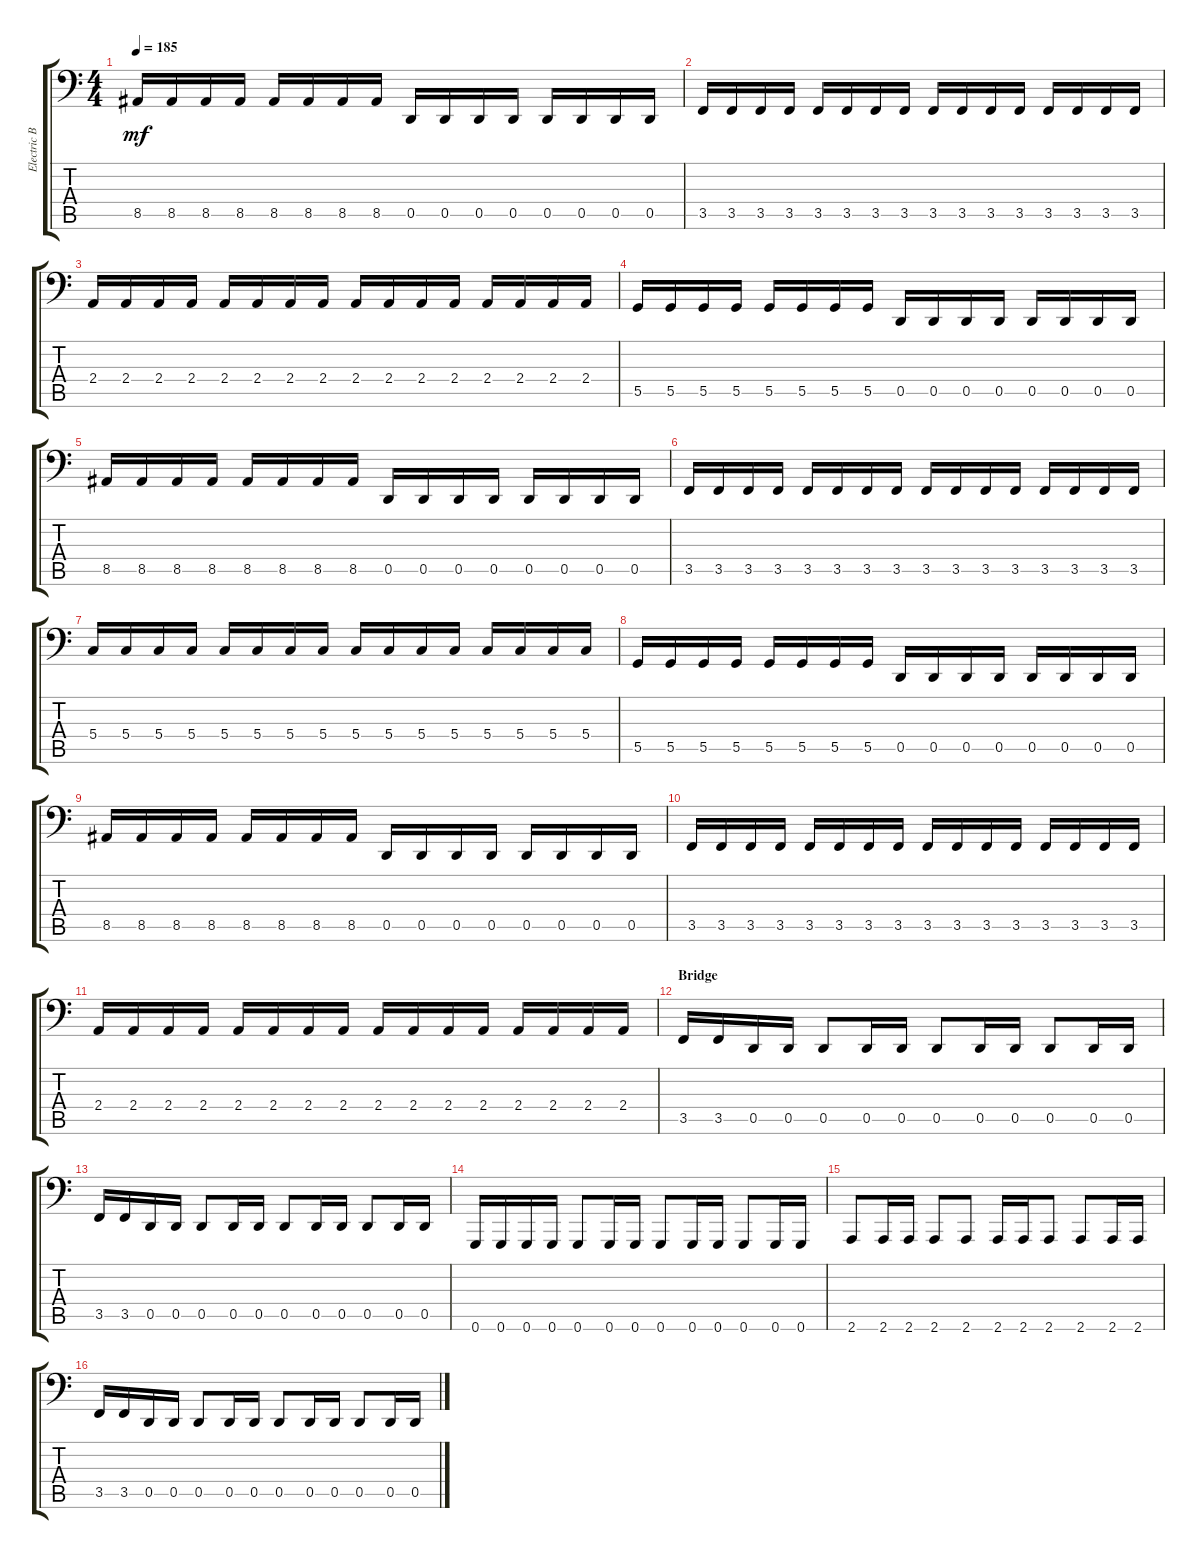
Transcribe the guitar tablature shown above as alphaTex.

\track ("Electric Bass" "Electric B") {instrument electricbassfinger}
\staff {score tabs}
\tuning (Bb2 F2 C2 G1 D1 G0) {hide}
\ts (4 4)
\tempo 185
\clef f4
\ks c
8.5.16{dy mf} 8.5.16 8.5.16 8.5.16 8.5.16 8.5.16 8.5.16 8.5.16 0.5.16 0.5.16 0.5.16 0.5.16 0.5.16 0.5.16 0.5.16 0.5.16 |
3.5.16 3.5.16 3.5.16 3.5.16 3.5.16 3.5.16 3.5.16 3.5.16 3.5.16 3.5.16 3.5.16 3.5.16 3.5.16 3.5.16 3.5.16 3.5.16 |
2.4.16 2.4.16 2.4.16 2.4.16 2.4.16 2.4.16 2.4.16 2.4.16 2.4.16 2.4.16 2.4.16 2.4.16 2.4.16 2.4.16 2.4.16 2.4.16 |
5.5.16 5.5.16 5.5.16 5.5.16 5.5.16 5.5.16 5.5.16 5.5.16 0.5.16 0.5.16 0.5.16 0.5.16 0.5.16 0.5.16 0.5.16 0.5.16 |
8.5.16 8.5.16 8.5.16 8.5.16 8.5.16 8.5.16 8.5.16 8.5.16 0.5.16 0.5.16 0.5.16 0.5.16 0.5.16 0.5.16 0.5.16 0.5.16 |
3.5.16 3.5.16 3.5.16 3.5.16 3.5.16 3.5.16 3.5.16 3.5.16 3.5.16 3.5.16 3.5.16 3.5.16 3.5.16 3.5.16 3.5.16 3.5.16 |
5.4.16 5.4.16 5.4.16 5.4.16 5.4.16 5.4.16 5.4.16 5.4.16 5.4.16 5.4.16 5.4.16 5.4.16 5.4.16 5.4.16 5.4.16 5.4.16 |
5.5.16 5.5.16 5.5.16 5.5.16 5.5.16 5.5.16 5.5.16 5.5.16 0.5.16 0.5.16 0.5.16 0.5.16 0.5.16 0.5.16 0.5.16 0.5.16 |
8.5.16 8.5.16 8.5.16 8.5.16 8.5.16 8.5.16 8.5.16 8.5.16 0.5.16 0.5.16 0.5.16 0.5.16 0.5.16 0.5.16 0.5.16 0.5.16 |
3.5.16 3.5.16 3.5.16 3.5.16 3.5.16 3.5.16 3.5.16 3.5.16 3.5.16 3.5.16 3.5.16 3.5.16 3.5.16 3.5.16 3.5.16 3.5.16 |
2.4.16 2.4.16 2.4.16 2.4.16 2.4.16 2.4.16 2.4.16 2.4.16 2.4.16 2.4.16 2.4.16 2.4.16 2.4.16 2.4.16 2.4.16 2.4.16 |
\section ("" "Bridge")
3.5.16 3.5.16 0.5.16 0.5.16 0.5.8 0.5.16 0.5.16 0.5.8 0.5.16 0.5.16 0.5.8 0.5.16 0.5.16 |
3.5.16 3.5.16 0.5.16 0.5.16 0.5.8 0.5.16 0.5.16 0.5.8 0.5.16 0.5.16 0.5.8 0.5.16 0.5.16 |
0.6.16 0.6.16 0.6.16 0.6.16 0.6.8 0.6.16 0.6.16 0.6.8 0.6.16 0.6.16 0.6.8 0.6.16 0.6.16 |
2.6.8 2.6.16 2.6.16 2.6.8 2.6.8 2.6.16 2.6.16 2.6.8 2.6.8 2.6.16 2.6.16 |
3.5.16 3.5.16 0.5.16 0.5.16 0.5.8 0.5.16 0.5.16 0.5.8 0.5.16 0.5.16 0.5.8 0.5.16 0.5.16
